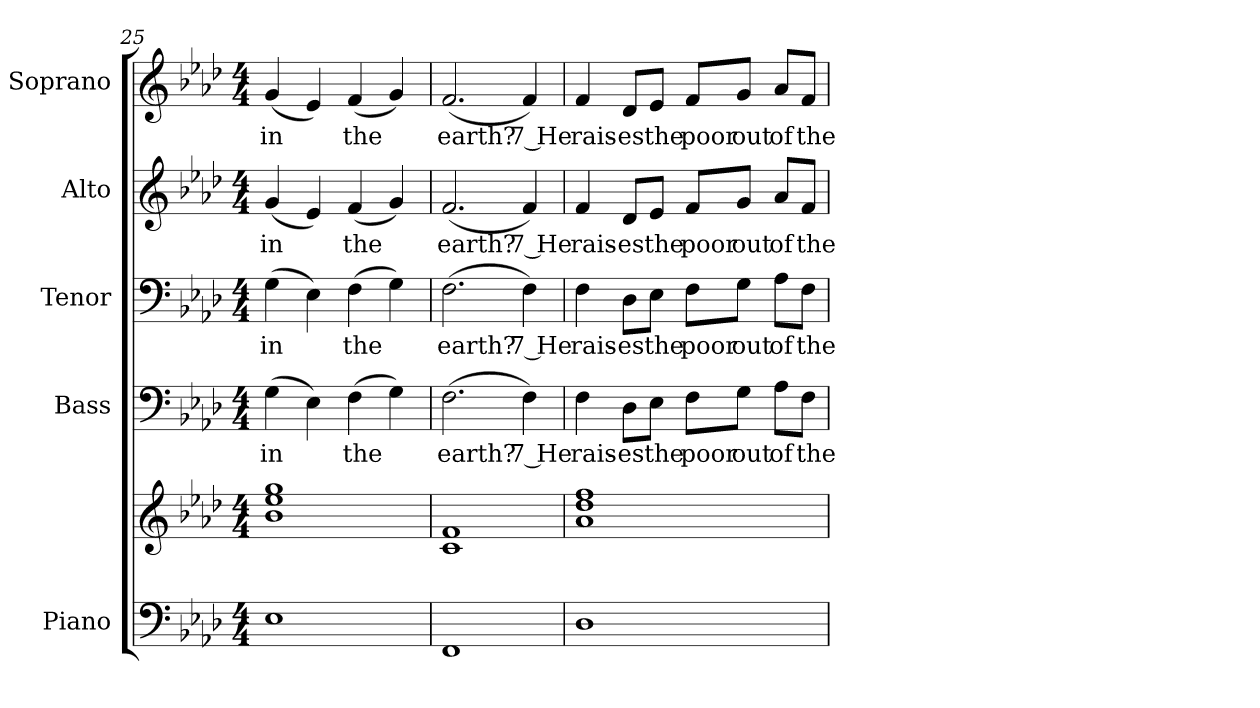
**kern	**kern	**kern	**text	**kern	**text	**kern	**text	**kern	**text
*part5	*part5	*part4	*part4	*part3	*part3	*part2	*part2	*part1	*part1
*staff6	*staff5	*staff4	*staff4	*staff3	*staff3	*staff2	*staff2	*staff1	*staff1
*I"Piano	*	*I"Bass	*	*I"Tenor	*	*I"Alto	*	*I"Soprano	*
*I'Pno.	*	*I'B.	*	*I'T.	*	*I'A.	*	*I'S.	*
!!LO:PB:g=z
*clefF4	*clefG2	*clefF4	*	*clefF4	*	*clefG2	*	*clefG2	*
*k[b-e-a-d-]	*k[b-e-a-d-]	*k[b-e-a-d-]	*	*k[b-e-a-d-]	*	*k[b-e-a-d-]	*	*k[b-e-a-d-]	*
*A-:	*A-:	*A-:	*	*A-:	*	*A-:	*	*A-:	*
*M4/4	*M4/4	*M4/4	*	*M4/4	*	*M4/4	*	*M4/4	*
=25	=25	=25	=25	=25	=25	=25	=25	=25	=25
!	!	!	!LO:LY:b:color=#000000	!	!	!	!	!	!
!	!	!	!	!	!LO:LY:b:color=#000000	!	!	!	!
!	!	!	!	!	!	!	!LO:LY:b:color=#000000	!	!
!	!	!	!	!	!	!	!	!	!LO:LY:b:color=#000000
1E-i	1b-i 1ee-i 1ggi	(4Gi\	in	(4Gi\	in	(4gi/	in	(4gi/	in
.	.	4E-i\)	.	4E-i\)	.	4e-i/)	.	4e-i/)	.
!	!	!	!LO:LY:b:color=#000000	!	!	!	!	!	!
!	!	!	!	!	!LO:LY:b:color=#000000	!	!	!	!
!	!	!	!	!	!	!	!LO:LY:b:color=#000000	!	!
!	!	!	!	!	!	!	!	!	!LO:LY:b:color=#000000
.	.	(4Fi\	the	(4Fi\	the	(4fi/	the	(4fi/	the
.	.	4Gi\)	.	4Gi\)	.	4gi/)	.	4gi/)	.
=26	=26	=26	=26	=26	=26	=26	=26	=26	=26
!	!	!	!LO:LY:b:color=#000000	!	!	!	!	!	!
!	!	!	!	!	!LO:LY:b:color=#000000	!	!	!	!
!	!	!	!	!	!	!	!LO:LY:b:color=#000000	!	!
!	!	!	!	!	!	!	!	!	!LO:LY:b:color=#000000
1FFi	1ci 1fi	(2.Fi\	earth?	(2.Fi\	earth?	(2.fi/	earth?	(2.fi/	earth?
!	!	!	!LO:LY:b:color=#000000	!	!	!	!	!	!
!	!	!	!	!	!LO:LY:b:color=#000000	!	!	!	!
!	!	!	!	!	!	!	!LO:LY:b:color=#000000	!	!
!	!	!	!	!	!	!	!	!	!LO:LY:b:color=#000000
.	.	4Fi\)	7 He	4Fi\)	7 He	4fi/)	7 He	4fi/)	7 He
=27	=27	=27	=27	=27	=27	=27	=27	=27	=27
!	!	!	!LO:LY:b:color=#000000	!	!	!	!	!	!
!	!	!	!	!	!LO:LY:b:color=#000000	!	!	!	!
!	!	!	!	!	!	!	!LO:LY:b:color=#000000	!	!
!	!	!	!	!	!	!	!	!	!LO:LY:b:color=#000000
1D-i	1a-i 1dd-i 1ffi	4Fi\	rais-	4Fi\	rais-	4fi/	rais-	4fi/	rais-
!	!	!	!LO:LY:b:color=#000000	!	!	!	!	!	!
!	!	!	!	!	!LO:LY:b:color=#000000	!	!	!	!
!	!	!	!	!	!	!	!LO:LY:b:color=#000000	!	!
!	!	!	!	!	!	!	!	!	!LO:LY:b:color=#000000
.	.	8D-i\L	-es	8D-i\L	-es	8d-i/L	-es	8d-i/L	-es
!	!	!	!LO:LY:b:color=#000000	!	!	!	!	!	!
!	!	!	!	!	!LO:LY:b:color=#000000	!	!	!	!
!	!	!	!	!	!	!	!LO:LY:b:color=#000000	!	!
!	!	!	!	!	!	!	!	!	!LO:LY:b:color=#000000
.	.	8E-i\J	the	8E-i\J	the	8e-i/J	the	8e-i/J	the
!	!	!	!LO:LY:b:color=#000000	!	!	!	!	!	!
!	!	!	!	!	!LO:LY:b:color=#000000	!	!	!	!
!	!	!	!	!	!	!	!LO:LY:b:color=#000000	!	!
!	!	!	!	!	!	!	!	!	!LO:LY:b:color=#000000
.	.	8Fi\L	poor	8Fi\L	poor	8fi/L	poor	8fi/L	poor
!	!	!	!LO:LY:b:color=#000000	!	!	!	!	!	!
!	!	!	!	!	!LO:LY:b:color=#000000	!	!	!	!
!	!	!	!	!	!	!	!LO:LY:b:color=#000000	!	!
!	!	!	!	!	!	!	!	!	!LO:LY:b:color=#000000
.	.	8Gi\J	out	8Gi\J	out	8gi/J	out	8gi/J	out
!	!	!	!LO:LY:b:color=#000000	!	!	!	!	!	!
!	!	!	!	!	!LO:LY:b:color=#000000	!	!	!	!
!	!	!	!	!	!	!	!LO:LY:b:color=#000000	!	!
!	!	!	!	!	!	!	!	!	!LO:LY:b:color=#000000
.	.	8A-i\L	of	8A-i\L	of	8a-i/L	of	8a-i/L	of
!	!	!	!LO:LY:b:color=#000000	!	!	!	!	!	!
!	!	!	!	!	!LO:LY:b:color=#000000	!	!	!	!
!	!	!	!	!	!	!	!LO:LY:b:color=#000000	!	!
!	!	!	!	!	!	!	!	!	!LO:LY:b:color=#000000
.	.	8Fi\J	the	8Fi\J	the	8fi/J	the	8fi/J	the
=	=	=	=	=	=	=	=	=	=
*-	*-	*-	*-	*-	*-	*-	*-	*-	*-
